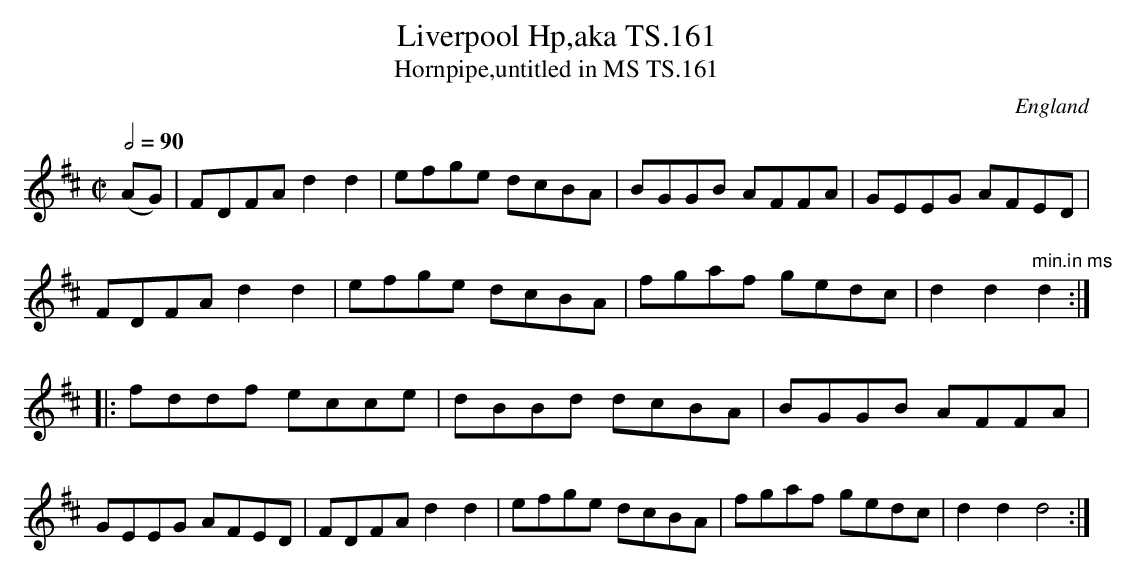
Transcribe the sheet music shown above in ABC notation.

X:1
T:Liverpool Hp,aka TS.161
T:Hornpipe,untitled in MS TS.161
M:C|
L:1/8
Q:1/2=90
O:England
notC:Pencil note "Bonum" in MS
K:D major
(AG)|FDFA d2d2|efge dcBA|BGGB AFFA|GEEG AFED|!
FDFAd2d2|efge dcBA|fgaf gedc|d2d2"min.in ms" d2:|!
|:fddf ecce|dBBd dcBA|BGGB AFFA|GEEG AFED|
FDFAd2d2|efge dcBA|fgaf gedc|d2d2d4:|]
